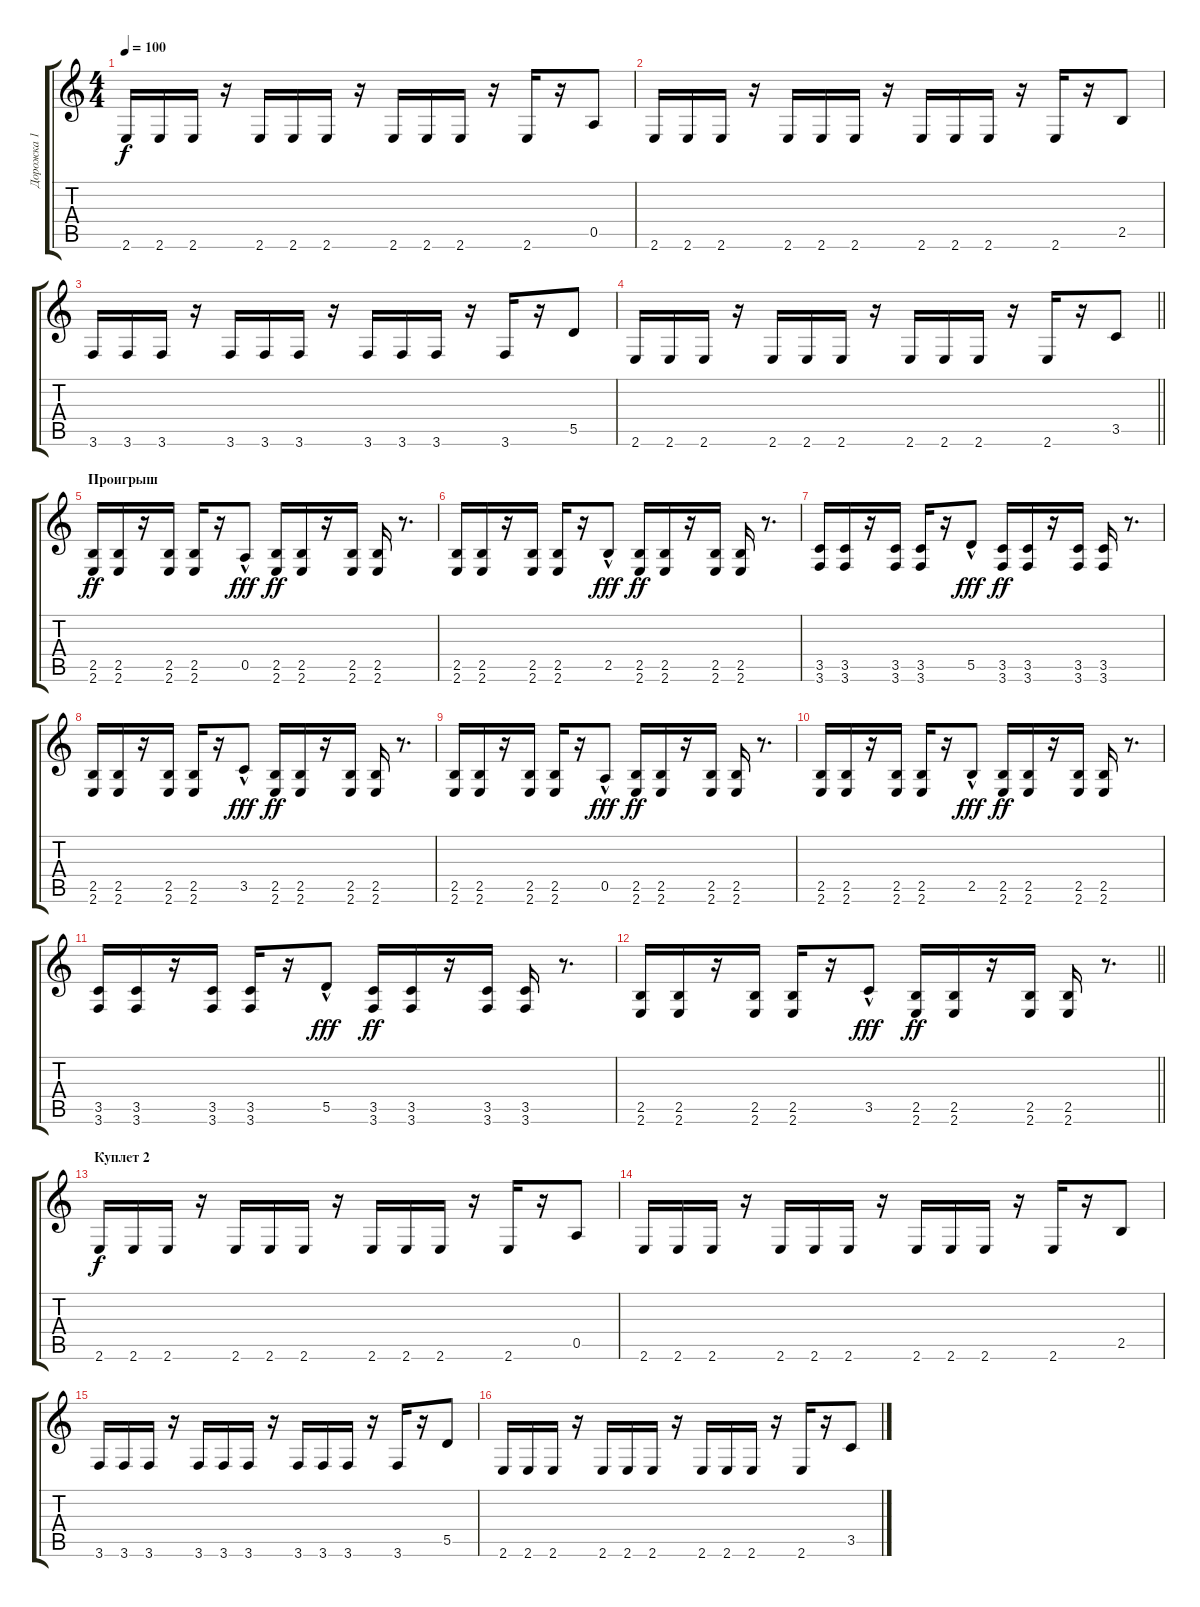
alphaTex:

\track ("Дорожка 1" "Дорожка 1") {instrument distortionguitar}
\staff {score tabs}
\tuning (E4 B3 G3 D3 A2 D2) {hide}
\ts (4 4)
\tempo 100
\clef g2
\ks c
2.6.16{dy f} 2.6.16 2.6.16 r.16 2.6.16 2.6.16 2.6.16 r.16 2.6.16 2.6.16 2.6.16 r.16 2.6.16 r.16 0.5.8 |
2.6.16 2.6.16 2.6.16 r.16 2.6.16 2.6.16 2.6.16 r.16 2.6.16 2.6.16 2.6.16 r.16 2.6.16 r.16 2.5.8 |
3.6.16 3.6.16 3.6.16 r.16 3.6.16 3.6.16 3.6.16 r.16 3.6.16 3.6.16 3.6.16 r.16 3.6.16 r.16 5.5.8 |
\barLineRight lightlight
2.6.16 2.6.16 2.6.16 r.16 2.6.16 2.6.16 2.6.16 r.16 2.6.16 2.6.16 2.6.16 r.16 2.6.16 r.16 3.5.8 |
\section ("" "Проигрыш")
(2.5 2.6).16{dy ff instrument distortionguitar} (2.5 2.6).16 r.16 (2.5 2.6).16 (2.5 2.6).16 r.16 0.5{hac}.8{dy fff} (2.5 2.6).16{dy ff} (2.5 2.6).16 r.16 (2.5 2.6).16 (2.5 2.6).16 r.8{d} |
(2.5 2.6).16 (2.5 2.6).16 r.16 (2.5 2.6).16 (2.5 2.6).16 r.16 2.5{hac}.8{dy fff} (2.5 2.6).16{dy ff} (2.5 2.6).16 r.16 (2.5 2.6).16 (2.5 2.6).16 r.8{d} |
(3.5 3.6).16 (3.5 3.6).16 r.16 (3.5 3.6).16 (3.5 3.6).16 r.16 5.5{hac}.8{dy fff} (3.5 3.6).16{dy ff} (3.5 3.6).16 r.16 (3.5 3.6).16 (3.5 3.6).16 r.8{d} |
(2.5 2.6).16 (2.5 2.6).16 r.16 (2.5 2.6).16 (2.5 2.6).16 r.16 3.5{hac}.8{dy fff} (2.5 2.6).16{dy ff} (2.5 2.6).16 r.16 (2.5 2.6).16 (2.5 2.6).16 r.8{d} |
(2.5 2.6).16 (2.5 2.6).16 r.16 (2.5 2.6).16 (2.5 2.6).16 r.16 0.5{hac}.8{dy fff} (2.5 2.6).16{dy ff} (2.5 2.6).16 r.16 (2.5 2.6).16 (2.5 2.6).16 r.8{d} |
(2.5 2.6).16 (2.5 2.6).16 r.16 (2.5 2.6).16 (2.5 2.6).16 r.16 2.5{hac}.8{dy fff} (2.5 2.6).16{dy ff} (2.5 2.6).16 r.16 (2.5 2.6).16 (2.5 2.6).16 r.8{d} |
(3.5 3.6).16 (3.5 3.6).16 r.16 (3.5 3.6).16 (3.5 3.6).16 r.16 5.5{hac}.8{dy fff} (3.5 3.6).16{dy ff} (3.5 3.6).16 r.16 (3.5 3.6).16 (3.5 3.6).16 r.8{d} |
\barLineRight lightlight
(2.5 2.6).16 (2.5 2.6).16 r.16 (2.5 2.6).16 (2.5 2.6).16 r.16 3.5{hac}.8{dy fff} (2.5 2.6).16{dy ff} (2.5 2.6).16 r.16 (2.5 2.6).16 (2.5 2.6).16 r.8{d} |
\section ("" "Куплет 2")
2.6.16{dy f} 2.6.16 2.6.16 r.16 2.6.16 2.6.16 2.6.16 r.16 2.6.16 2.6.16 2.6.16 r.16 2.6.16 r.16 0.5.8 |
2.6.16 2.6.16 2.6.16 r.16 2.6.16 2.6.16 2.6.16 r.16 2.6.16 2.6.16 2.6.16 r.16 2.6.16 r.16 2.5.8 |
3.6.16 3.6.16 3.6.16 r.16 3.6.16 3.6.16 3.6.16 r.16 3.6.16 3.6.16 3.6.16 r.16 3.6.16 r.16 5.5.8 |
2.6.16 2.6.16 2.6.16 r.16 2.6.16 2.6.16 2.6.16 r.16 2.6.16 2.6.16 2.6.16 r.16 2.6.16 r.16 3.5.8
